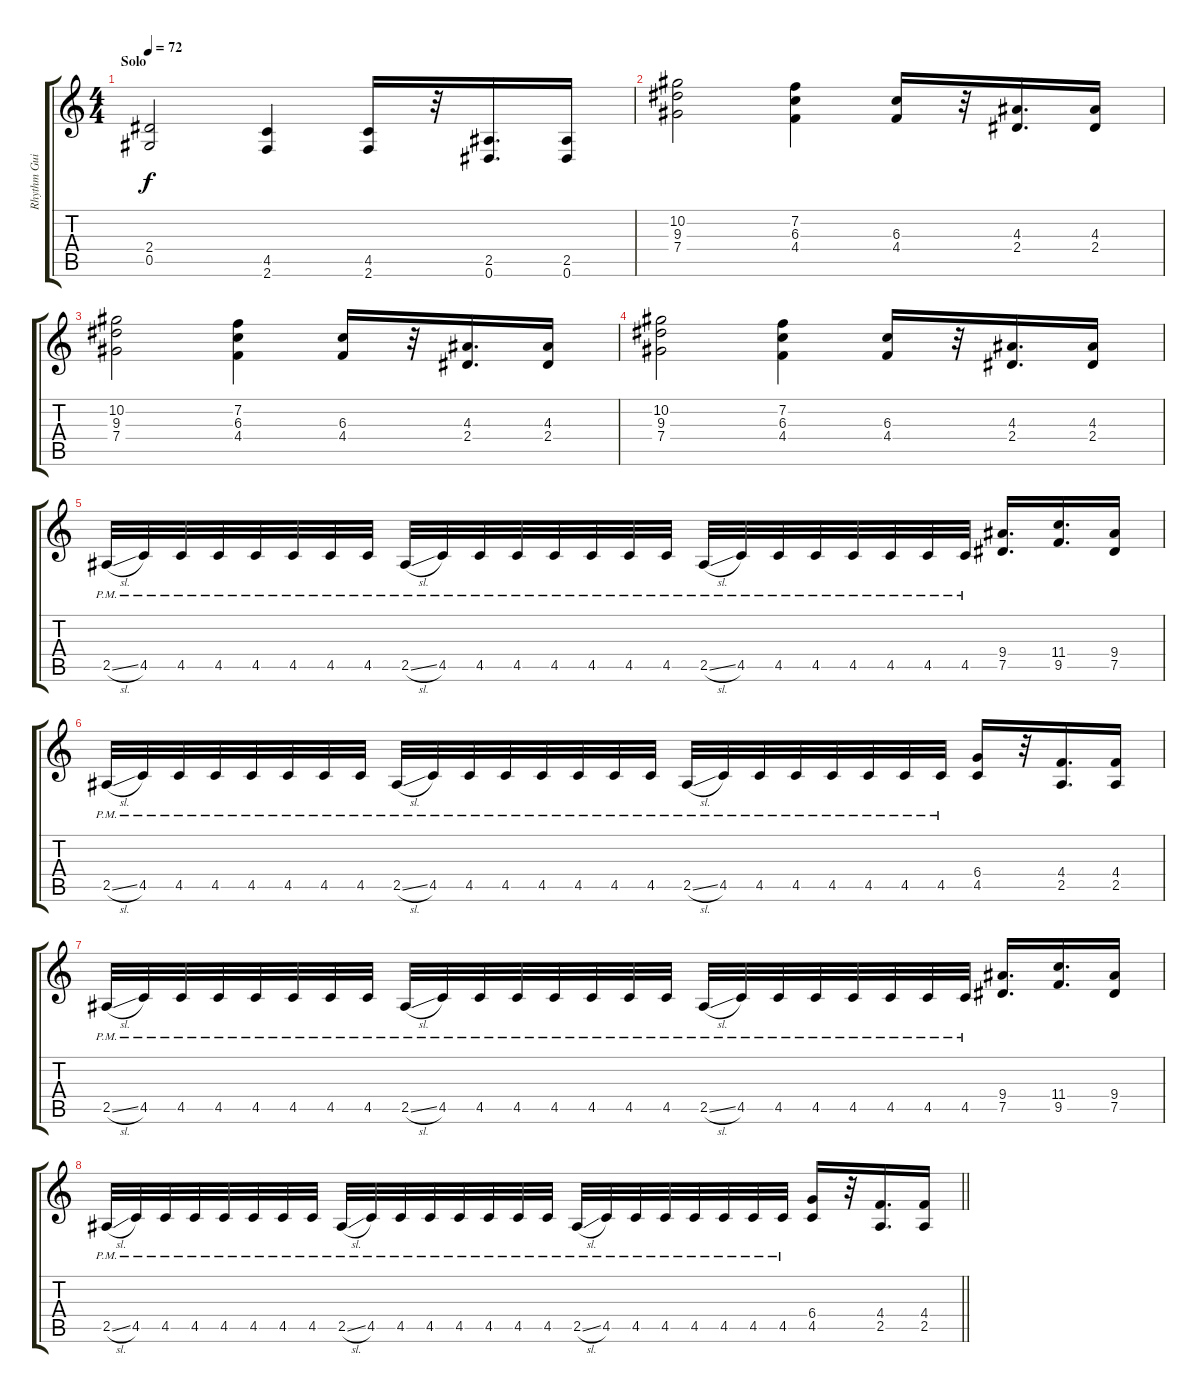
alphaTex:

\track ("Rhythm Guitar" "Rhythm Gui") {instrument distortionguitar}
\staff {score tabs}
\tuning (Eb4 Bb3 Gb3 Db3 Ab2 Eb2) {hide}
\ts (4 4)
\section ("" "Solo")
\tempo 72
\clef g2
\ks c
(2.4 0.5).2{dy f} (4.5 2.6).4 (4.5 2.6).16 r.32 (2.5 0.6).16{d} (2.5 0.6).16 |
(10.2 9.3 7.4).2 (7.2 6.3 4.4).4 (6.3 4.4).16 r.32 (4.3 2.4).16{d} (4.3 2.4).16 |
(10.2 9.3 7.4).2 (7.2 6.3 4.4).4 (6.3 4.4).16 r.32 (4.3 2.4).16{d} (4.3 2.4).16 |
(10.2 9.3 7.4).2 (7.2 6.3 4.4).4 (6.3 4.4).16 r.32 (4.3 2.4).16{d} (4.3 2.4).16 |
2.5{sl pm}.32 4.5{pm}.32 4.5{pm}.32 4.5{pm}.32 4.5{pm}.32 4.5{pm}.32 4.5{pm}.32 4.5{pm}.32 2.5{sl pm}.32 4.5{pm}.32 4.5{pm}.32 4.5{pm}.32 4.5{pm}.32 4.5{pm}.32 4.5{pm}.32 4.5{pm}.32 2.5{sl pm}.32 4.5{pm}.32 4.5{pm}.32 4.5{pm}.32 4.5{pm}.32 4.5{pm}.32 4.5{pm}.32 4.5{pm}.32 (9.4 7.5).16{d} (11.4 9.5).16{d} (9.4 7.5).16 |
2.5{sl pm}.32 4.5{pm}.32 4.5{pm}.32 4.5{pm}.32 4.5{pm}.32 4.5{pm}.32 4.5{pm}.32 4.5{pm}.32 2.5{sl pm}.32 4.5{pm}.32 4.5{pm}.32 4.5{pm}.32 4.5{pm}.32 4.5{pm}.32 4.5{pm}.32 4.5{pm}.32 2.5{sl pm}.32 4.5{pm}.32 4.5{pm}.32 4.5{pm}.32 4.5{pm}.32 4.5{pm}.32 4.5{pm}.32 4.5{pm}.32 (6.4 4.5).16 r.32 (4.4 2.5).16{d} (4.4 2.5).16 |
2.5{sl pm}.32 4.5{pm}.32 4.5{pm}.32 4.5{pm}.32 4.5{pm}.32 4.5{pm}.32 4.5{pm}.32 4.5{pm}.32 2.5{sl pm}.32 4.5{pm}.32 4.5{pm}.32 4.5{pm}.32 4.5{pm}.32 4.5{pm}.32 4.5{pm}.32 4.5{pm}.32 2.5{sl pm}.32 4.5{pm}.32 4.5{pm}.32 4.5{pm}.32 4.5{pm}.32 4.5{pm}.32 4.5{pm}.32 4.5{pm}.32 (9.4 7.5).16{d} (11.4 9.5).16{d} (9.4 7.5).16 |
\barLineRight lightlight
2.5{sl pm}.32 4.5{pm}.32 4.5{pm}.32 4.5{pm}.32 4.5{pm}.32 4.5{pm}.32 4.5{pm}.32 4.5{pm}.32 2.5{sl pm}.32 4.5{pm}.32 4.5{pm}.32 4.5{pm}.32 4.5{pm}.32 4.5{pm}.32 4.5{pm}.32 4.5{pm}.32 2.5{sl pm}.32 4.5{pm}.32 4.5{pm}.32 4.5{pm}.32 4.5{pm}.32 4.5{pm}.32 4.5{pm}.32 4.5{pm}.32 (6.4 4.5).16 r.32 (4.4 2.5).16{d} (4.4 2.5).16
